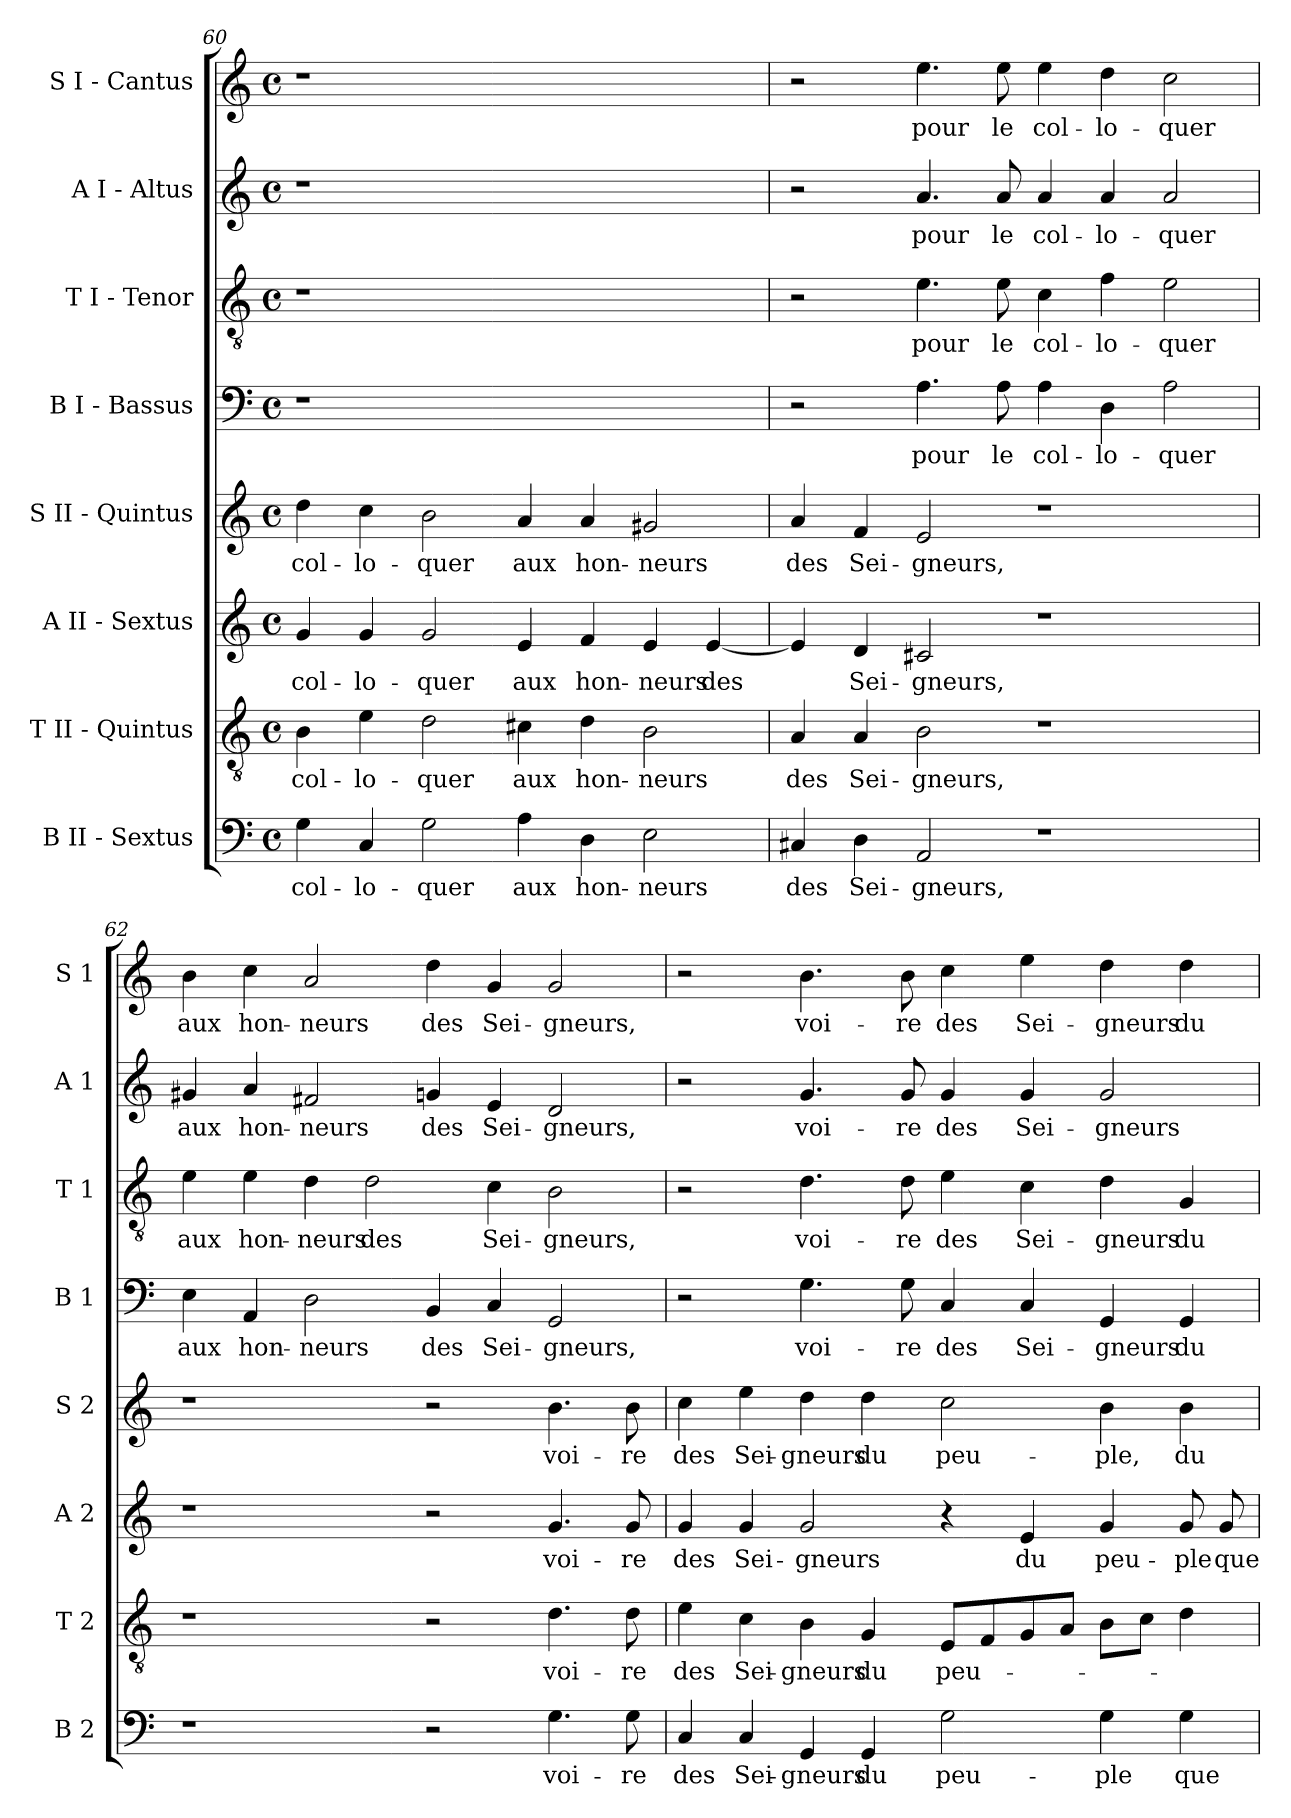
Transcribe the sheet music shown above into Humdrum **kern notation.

**kern	**text	**kern	**text	**kern	**text	**kern	**text	**kern	**text	**kern	**text	**kern	**text	**kern	**text
*part8	*part8	*part7	*part7	*part6	*part6	*part5	*part5	*part4	*part4	*part3	*part3	*part2	*part2	*part1	*part1
*staff8	*staff8	*staff7	*staff7	*staff6	*staff6	*staff5	*staff5	*staff4	*staff4	*staff3	*staff3	*staff2	*staff2	*staff1	*staff1
*I"B II - Sextus	*	*I"T II - Quintus	*	*I"A II - Sextus	*	*I"S II - Quintus	*	*I"B I - Bassus	*	*I"T I - Tenor	*	*I"A I - Altus	*	*I"S I - Cantus	*
*I'B 2	*	*I'T 2	*	*I'A 2	*	*I'S 2	*	*I'B 1	*	*I'T 1	*	*I'A 1	*	*I'S 1	*
!!LO:PB:g=z
*clefF4	*	*clefGv2	*	*clefG2	*	*clefG2	*	*clefF4	*	*clefGv2	*	*clefG2	*	*clefG2	*
*k[]	*	*k[]	*	*k[]	*	*k[]	*	*k[]	*	*k[]	*	*k[]	*	*k[]	*
*C:	*	*C:	*	*C:	*	*C:	*	*C:	*	*C:	*	*C:	*	*C:	*
*M4/4	*	*M4/4	*	*M4/4	*	*M4/4	*	*M4/4	*	*M4/4	*	*M4/4	*	*M4/4	*
*met(c)	*	*met(c)	*	*met(c)	*	*met(c)	*	*met(c)	*	*met(c)	*	*met(c)	*	*met(c)	*
=60	=60	=60	=60	=60	=60	=60	=60	=60	=60	=60	=60	=60	=60	=60	=60
!	!LO:LY:b	!	!LO:LY:b	!	!LO:LY:b	!	!LO:LY:b	!	!	!	!	!	!	!	!
4G\	col-	4B\	col-	4g/	col-	4dd\	col-	1r	.	1r	.	1r	.	1r	.
!	!LO:LY:b	!	!LO:LY:b	!	!LO:LY:b	!	!LO:LY:b	!	!	!	!	!	!	!	!
4C/	-lo-	4e\	-lo-	4g/	-lo-	4cc\	-lo-	.	.	.	.	.	.	.	.
!	!LO:LY:b	!	!LO:LY:b	!	!LO:LY:b	!	!LO:LY:b	!	!	!	!	!	!	!	!
2G\	-quer	2d\	-quer	2g/	-quer	2b\	-quer	.	.	.	.	.	.	.	.
!	!LO:LY:b	!	!LO:LY:b	!	!LO:LY:b	!	!LO:LY:b	!	!	!	!	!	!	!	!
4A\	aux	4c#X\	aux	4e/	aux	4a/	aux	1ryy	.	1ryy	.	1ryy	.	1ryy	.
!	!LO:LY:b	!	!LO:LY:b	!	!LO:LY:b	!	!LO:LY:b	!	!	!	!	!	!	!	!
4D\	hon-	4d\	hon-	4f/	hon-	4a/	hon-	.	.	.	.	.	.	.	.
!	!LO:LY:b	!	!LO:LY:b	!	!LO:LY:b	!	!LO:LY:b	!	!	!	!	!	!	!	!
2E\	-neurs	2B\	-neurs	4e/	-neurs	2g#X/	-neurs	.	.	.	.	.	.	.	.
!	!	!	!	!	!LO:LY:b	!	!	!	!	!	!	!	!	!	!
.	.	.	.	[4e/	des	.	.	.	.	.	.	.	.	.	.
=61	=61	=61	=61	=61	=61	=61	=61	=61	=61	=61	=61	=61	=61	=61	=61
!	!LO:LY:b	!	!LO:LY:b	!	!	!	!LO:LY:b	!	!	!	!	!	!	!	!
4C#X/	des	4A/	des	4e/]	.	4a/	des	2r	.	2r	.	2r	.	2r	.
!	!LO:LY:b	!	!LO:LY:b	!	!LO:LY:b	!	!LO:LY:b	!	!	!	!	!	!	!	!
4D\	Sei-	4A/	Sei-	4d/	Sei-	4f/	Sei-	.	.	.	.	.	.	.	.
!	!LO:LY:b	!	!LO:LY:b	!	!LO:LY:b	!	!LO:LY:b	!	!LO:LY:b	!	!LO:LY:b	!	!LO:LY:b	!	!LO:LY:b
2AA/	-gneurs,	2B\	-gneurs,	2c#X/	-gneurs,	2e/	-gneurs,	4.A\	pour	4.e\	pour	4.a/	pour	4.ee\	pour
!	!	!	!	!	!	!	!	!	!LO:LY:b	!	!LO:LY:b	!	!LO:LY:b	!	!LO:LY:b
.	.	.	.	.	.	.	.	8A\	le	8e\	le	8a/	le	8ee\	le
!	!	!	!	!	!	!	!	!	!LO:LY:b	!	!LO:LY:b	!	!LO:LY:b	!	!LO:LY:b
1r	.	1r	.	1r	.	1r	.	4A\	col-	4c\	col-	4a/	col-	4ee\	col-
!	!	!	!	!	!	!	!	!	!LO:LY:b	!	!LO:LY:b	!	!LO:LY:b	!	!LO:LY:b
.	.	.	.	.	.	.	.	4D\	-lo-	4f\	-lo-	4a/	-lo-	4dd\	-lo-
!	!	!	!	!	!	!	!	!	!LO:LY:b	!	!LO:LY:b	!	!LO:LY:b	!	!LO:LY:b
.	.	.	.	.	.	.	.	2A\	-quer	2e\	-quer	2a/	-quer	2cc\	-quer
=62	=62	=62	=62	=62	=62	=62	=62	=62	=62	=62	=62	=62	=62	=62	=62
!	!	!	!	!	!	!	!	!	!LO:LY:b	!	!LO:LY:b	!	!LO:LY:b	!	!LO:LY:b
1r	.	1r	.	1r	.	1r	.	4E\	aux	4e\	aux	4g#X/	aux	4b\	aux
!	!	!	!	!	!	!	!	!	!LO:LY:b	!	!LO:LY:b	!	!LO:LY:b	!	!LO:LY:b
.	.	.	.	.	.	.	.	4AA/	hon-	4e\	hon-	4a/	hon-	4cc\	hon-
!	!	!	!	!	!	!	!	!	!LO:LY:b	!	!LO:LY:b	!	!LO:LY:b	!	!LO:LY:b
.	.	.	.	.	.	.	.	2D\	-neurs	4d\	-neurs	2f#X/	-neurs	2a/	-neurs
!	!	!	!	!	!	!	!	!	!	!	!LO:LY:b	!	!	!	!
.	.	.	.	.	.	.	.	.	.	2d\	des	.	.	.	.
!	!	!	!	!	!	!	!	!	!LO:LY:b	!	!	!	!LO:LY:b	!	!LO:LY:b
2r	.	2r	.	2r	.	2r	.	4BB/	des	.	.	4gn/	des	4dd\	des
!	!	!	!	!	!	!	!	!	!LO:LY:b	!	!LO:LY:b	!	!LO:LY:b	!	!LO:LY:b
.	.	.	.	.	.	.	.	4C/	Sei-	4c\	Sei-	4e/	Sei-	4g/	Sei-
!	!LO:LY:b	!	!LO:LY:b	!	!LO:LY:b	!	!LO:LY:b	!	!LO:LY:b	!	!LO:LY:b	!	!LO:LY:b	!	!LO:LY:b
4.G\	voi-	4.d\	voi-	4.g/	voi-	4.b\	voi-	2GG/	-gneurs,	2B\	-gneurs,	2d/	-gneurs,	2g/	-gneurs,
!	!LO:LY:b	!	!LO:LY:b	!	!LO:LY:b	!	!LO:LY:b	!	!	!	!	!	!	!	!
8G\	-re	8d\	-re	8g/	-re	8b\	-re	.	.	.	.	.	.	.	.
!!LO:LB:g=z
=63	=63	=63	=63	=63	=63	=63	=63	=63	=63	=63	=63	=63	=63	=63	=63
!	!LO:LY:b	!	!LO:LY:b	!	!LO:LY:b	!	!LO:LY:b	!	!	!	!	!	!	!	!
4C/	des	4e\	des	4g/	des	4cc\	des	2r	.	2r	.	2r	.	2r	.
!	!LO:LY:b	!	!LO:LY:b	!	!LO:LY:b	!	!LO:LY:b	!	!	!	!	!	!	!	!
4C/	Sei-	4c\	Sei-	4g/	Sei-	4ee\	Sei-	.	.	.	.	.	.	.	.
!	!LO:LY:b	!	!LO:LY:b	!	!LO:LY:b	!	!LO:LY:b	!	!LO:LY:b	!	!LO:LY:b	!	!LO:LY:b	!	!LO:LY:b
4GG/	-gneurs	4B\	-gneurs	2g/	-gneurs	4dd\	-gneurs	4.G\	voi-	4.d\	voi-	4.g/	voi-	4.b\	voi-
!	!LO:LY:b	!	!LO:LY:b	!	!	!	!LO:LY:b	!	!	!	!	!	!	!	!
4GG/	du	4G/	du	.	.	4dd\	du	.	.	.	.	.	.	.	.
!	!	!	!	!	!	!	!	!	!LO:LY:b	!	!LO:LY:b	!	!LO:LY:b	!	!LO:LY:b
.	.	.	.	.	.	.	.	8G\	-re	8d\	-re	8g/	-re	8b\	-re
!	!LO:LY:b	!	!LO:LY:b	!	!	!	!LO:LY:b	!	!LO:LY:b	!	!LO:LY:b	!	!LO:LY:b	!	!LO:LY:b
2G\	peu-	8E/L	peu-	4r	.	2cc\	peu-	4C/	des	4e\	des	4g/	des	4cc\	des
.	.	8F/	.	.	.	.	.	.	.	.	.	.	.	.	.
!	!	!	!	!	!LO:LY:b	!	!	!	!LO:LY:b	!	!LO:LY:b	!	!LO:LY:b	!	!LO:LY:b
.	.	8G/	.	4e/	du	.	.	4C/	Sei-	4c\	Sei-	4g/	Sei-	4ee\	Sei-
.	.	8A/J	.	.	.	.	.	.	.	.	.	.	.	.	.
!	!LO:LY:b	!	!	!	!LO:LY:b	!	!LO:LY:b	!	!LO:LY:b	!	!LO:LY:b	!	!LO:LY:b	!	!LO:LY:b
4G\	-ple	8B\L	.	4g/	peu-	4b\	-ple,	4GG/	-gneurs	4d\	-gneurs	2g/	-gneurs	4dd\	-gneurs
.	.	8c\J	.	.	.	.	.	.	.	.	.	.	.	.	.
!	!LO:LY:b	!	!	!	!LO:LY:b	!	!LO:LY:b	!	!LO:LY:b	!	!LO:LY:b	!	!	!	!LO:LY:b
4G\	que	4d\	.	8g/	-ple	4b\	du	4GG/	du	4G/	du	.	.	4dd\	du
!	!	!	!	!	!LO:LY:b	!	!	!	!	!	!	!	!	!	!
.	.	.	.	8g/	que	.	.	.	.	.	.	.	.	.	.
=	=	=	=	=	=	=	=	=	=	=	=	=	=	=	=
*-	*-	*-	*-	*-	*-	*-	*-	*-	*-	*-	*-	*-	*-	*-	*-
